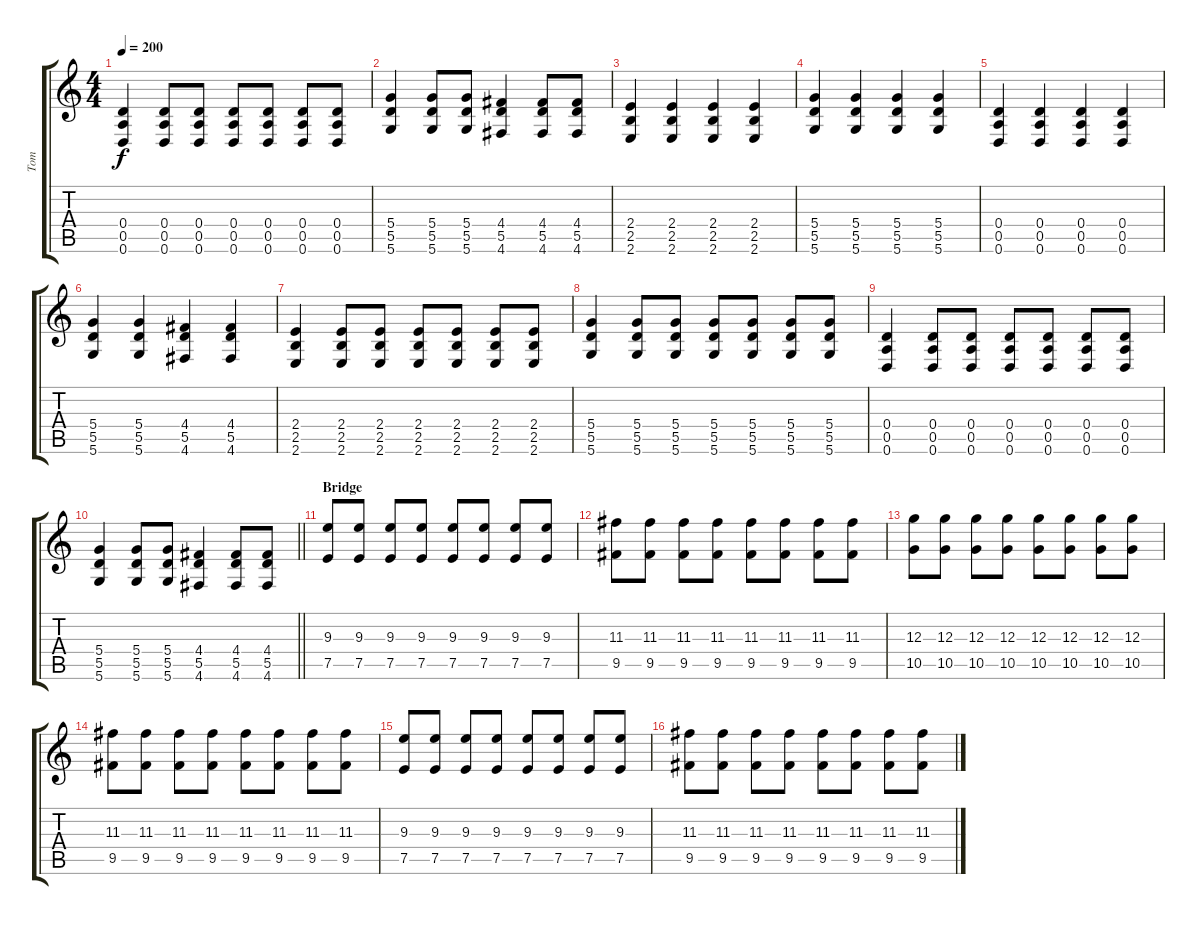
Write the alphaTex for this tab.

\track ("Tom" "Tom") {instrument overdrivenguitar}
\staff {score tabs}
\tuning (E4 B3 G3 D3 A2 D2) {hide}
\ts (4 4)
\tempo 200
\clef g2
\ks c
(0.4 0.5 0.6).4{dy f} (0.4 0.5 0.6).8 (0.4 0.5 0.6).8 (0.4 0.5 0.6).8 (0.4 0.5 0.6).8 (0.4 0.5 0.6).8 (0.4 0.5 0.6).8 |
(5.4 5.5 5.6).4 (5.4 5.5 5.6).8 (5.4 5.5 5.6).8 (4.4 5.5 4.6).4 (4.4 5.5 4.6).8 (4.4 5.5 4.6).8 |
(2.4 2.5 2.6).4 (2.4 2.5 2.6).4 (2.4 2.5 2.6).4 (2.4 2.5 2.6).4 |
(5.4 5.5 5.6).4 (5.4 5.5 5.6).4 (5.4 5.5 5.6).4 (5.4 5.5 5.6).4 |
(0.4 0.5 0.6).4 (0.4 0.5 0.6).4 (0.4 0.5 0.6).4 (0.4 0.5 0.6).4 |
(5.4 5.5 5.6).4 (5.4 5.5 5.6).4 (4.4 5.5 4.6).4 (4.4 5.5 4.6).4 |
(2.4 2.5 2.6).4 (2.4 2.5 2.6).8 (2.4 2.5 2.6).8 (2.4 2.5 2.6).8 (2.4 2.5 2.6).8 (2.4 2.5 2.6).8 (2.4 2.5 2.6).8 |
(5.4 5.5 5.6).4 (5.4 5.5 5.6).8 (5.4 5.5 5.6).8 (5.4 5.5 5.6).8 (5.4 5.5 5.6).8 (5.4 5.5 5.6).8 (5.4 5.5 5.6).8 |
(0.4 0.5 0.6).4 (0.4 0.5 0.6).8 (0.4 0.5 0.6).8 (0.4 0.5 0.6).8 (0.4 0.5 0.6).8 (0.4 0.5 0.6).8 (0.4 0.5 0.6).8 |
\barLineRight lightlight
(5.4 5.5 5.6).4 (5.4 5.5 5.6).8 (5.4 5.5 5.6).8 (4.4 5.5 4.6).4 (4.4 5.5 4.6).8 (4.4 5.5 4.6).8 |
\section ("" "Bridge")
(9.3 7.5).8 (9.3 7.5).8 (9.3 7.5).8 (9.3 7.5).8 (9.3 7.5).8 (9.3 7.5).8 (9.3 7.5).8 (9.3 7.5).8 |
(11.3 9.5).8 (11.3 9.5).8 (11.3 9.5).8 (11.3 9.5).8 (11.3 9.5).8 (11.3 9.5).8 (11.3 9.5).8 (11.3 9.5).8 |
(12.3 10.5).8 (12.3 10.5).8 (12.3 10.5).8 (12.3 10.5).8 (12.3 10.5).8 (12.3 10.5).8 (12.3 10.5).8 (12.3 10.5).8 |
(11.3 9.5).8 (11.3 9.5).8 (11.3 9.5).8 (11.3 9.5).8 (11.3 9.5).8 (11.3 9.5).8 (11.3 9.5).8 (11.3 9.5).8 |
(9.3 7.5).8 (9.3 7.5).8 (9.3 7.5).8 (9.3 7.5).8 (9.3 7.5).8 (9.3 7.5).8 (9.3 7.5).8 (9.3 7.5).8 |
(11.3 9.5).8 (11.3 9.5).8 (11.3 9.5).8 (11.3 9.5).8 (11.3 9.5).8 (11.3 9.5).8 (11.3 9.5).8 (11.3 9.5).8
